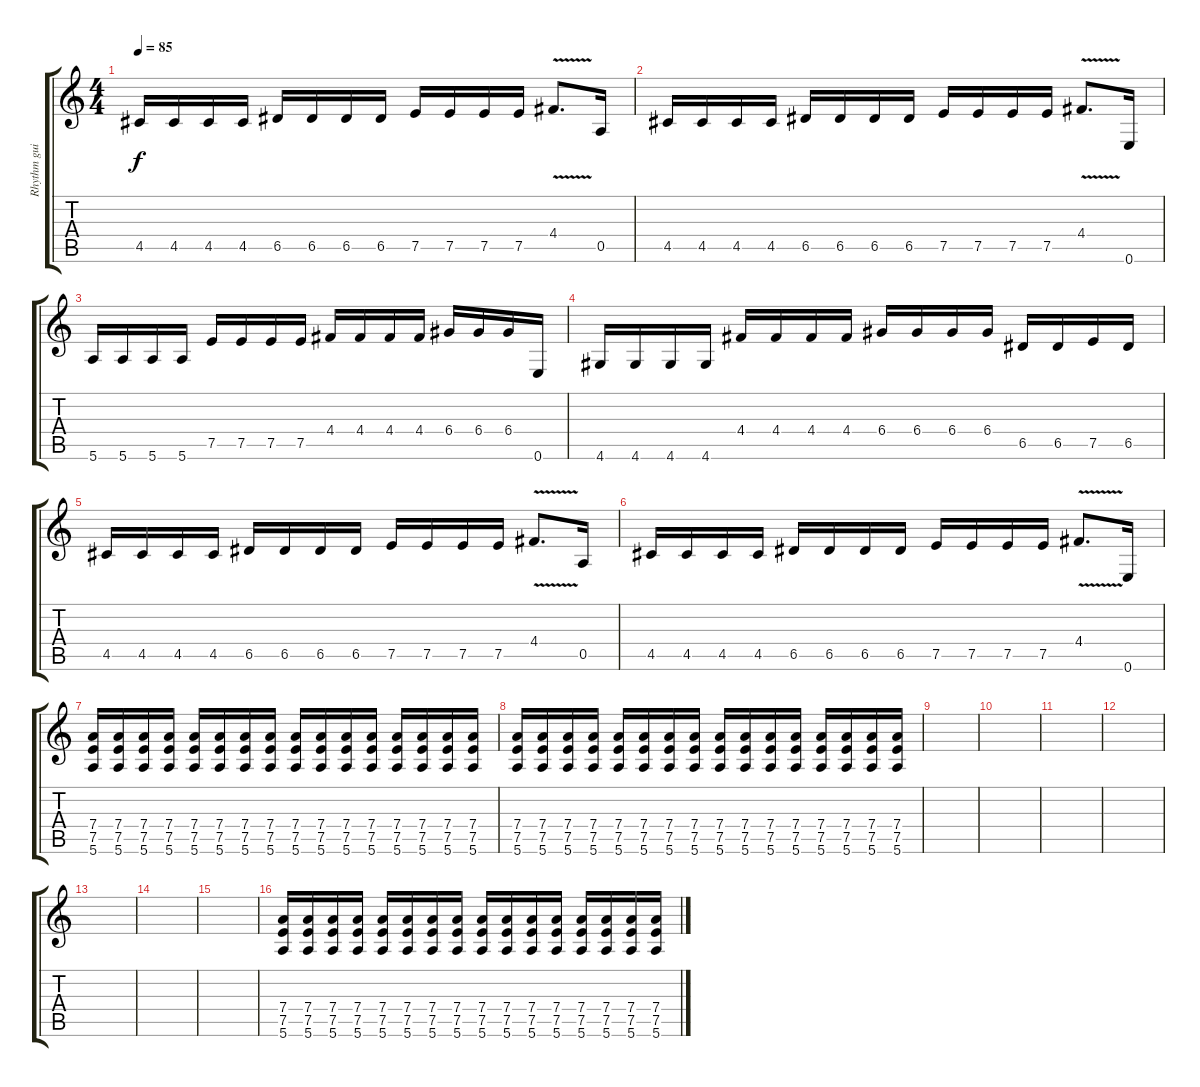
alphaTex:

\track ("Rhythm guitar" "Rhythm gui") {instrument distortionguitar}
\staff {score tabs}
\tuning (E4 B3 G3 D3 A2 E2) {hide}
\ts (4 4)
\tempo 85
\clef g2
\ks c
4.5.16{dy f} 4.5.16 4.5.16 4.5.16 6.5.16 6.5.16 6.5.16 6.5.16 7.5.16 7.5.16 7.5.16 7.5.16 4.4{v}.8{d} 0.5.16 |
4.5.16 4.5.16 4.5.16 4.5.16 6.5.16 6.5.16 6.5.16 6.5.16 7.5.16 7.5.16 7.5.16 7.5.16 4.4{v}.8{d} 0.6.16 |
5.6.16 5.6.16 5.6.16 5.6.16 7.5.16 7.5.16 7.5.16 7.5.16 4.4.16 4.4.16 4.4.16 4.4.16 6.4.16 6.4.16 6.4.16 0.6.16 |
4.6.16 4.6.16 4.6.16 4.6.16 4.4.16 4.4.16 4.4.16 4.4.16 6.4.16 6.4.16 6.4.16 6.4.16 6.5.16 6.5.16 7.5.16 6.5.16 |
4.5.16 4.5.16 4.5.16 4.5.16 6.5.16 6.5.16 6.5.16 6.5.16 7.5.16 7.5.16 7.5.16 7.5.16 4.4{v}.8{d} 0.5.16 |
4.5.16 4.5.16 4.5.16 4.5.16 6.5.16 6.5.16 6.5.16 6.5.16 7.5.16 7.5.16 7.5.16 7.5.16 4.4{v}.8{d} 0.6.16 |
(7.4 7.5 5.6).16 (7.4 7.5 5.6).16 (7.4 7.5 5.6).16 (7.4 7.5 5.6).16 (7.4 7.5 5.6).16 (7.4 7.5 5.6).16 (7.4 7.5 5.6).16 (7.4 7.5 5.6).16 (7.4 7.5 5.6).16 (7.4 7.5 5.6).16 (7.4 7.5 5.6).16 (7.4 7.5 5.6).16 (7.4 7.5 5.6).16 (7.4 7.5 5.6).16 (7.4 7.5 5.6).16 (7.4 7.5 5.6).16 |
(7.4 7.5 5.6).16 (7.4 7.5 5.6).16 (7.4 7.5 5.6).16 (7.4 7.5 5.6).16 (7.4 7.5 5.6).16 (7.4 7.5 5.6).16 (7.4 7.5 5.6).16 (7.4 7.5 5.6).16 (7.4 7.5 5.6).16 (7.4 7.5 5.6).16 (7.4 7.5 5.6).16 (7.4 7.5 5.6).16 (7.4 7.5 5.6).16 (7.4 7.5 5.6).16 (7.4 7.5 5.6).16 (7.4 7.5 5.6).16 |
|
|
|
|
|
|
|
(7.4 7.5 5.6).16 (7.4 7.5 5.6).16 (7.4 7.5 5.6).16 (7.4 7.5 5.6).16 (7.4 7.5 5.6).16 (7.4 7.5 5.6).16 (7.4 7.5 5.6).16 (7.4 7.5 5.6).16 (7.4 7.5 5.6).16 (7.4 7.5 5.6).16 (7.4 7.5 5.6).16 (7.4 7.5 5.6).16 (7.4 7.5 5.6).16 (7.4 7.5 5.6).16 (7.4 7.5 5.6).16 (7.4 7.5 5.6).16
